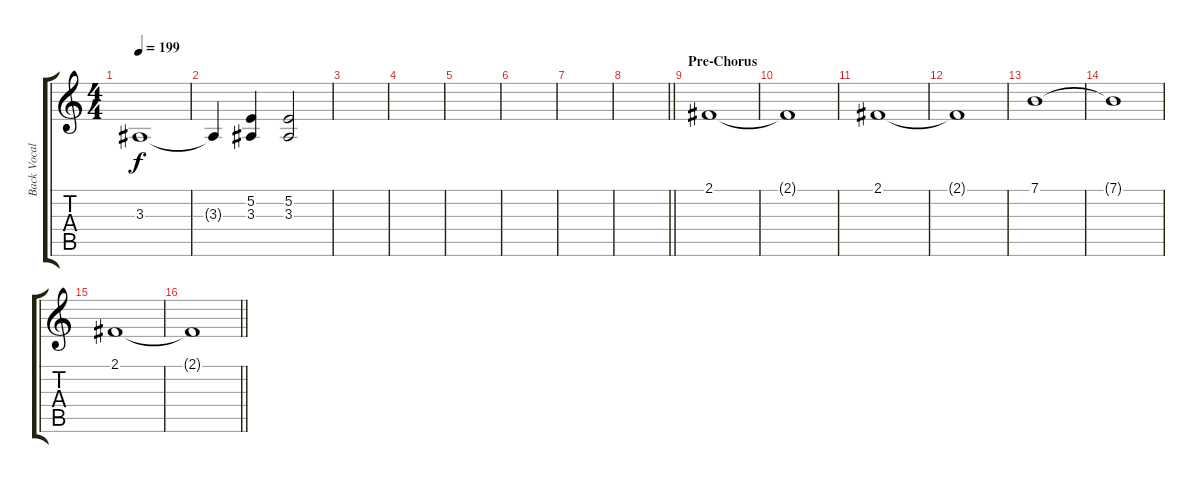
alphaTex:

\track ("Back Vocals" "Back Vocal") {instrument altosax}
\staff {score tabs}
\tuning (E4 B3 G3 D3 A2 E2) {hide}
\ts (4 4)
\tempo 199
\clef g2
\ks c
3.3{t}.1{dy f} |
3.3{t}.4 (5.2 3.3).4 (5.2 3.3).2 |
|
|
|
|
|
\barLineRight lightlight
|
\section ("" "Pre-Chorus")
2.1.1 |
2.1{t}.1 |
2.1.1 |
2.1{t}.1 |
7.1.1 |
7.1{t}.1 |
2.1.1 |
\barLineRight lightlight
2.1{t}.1
